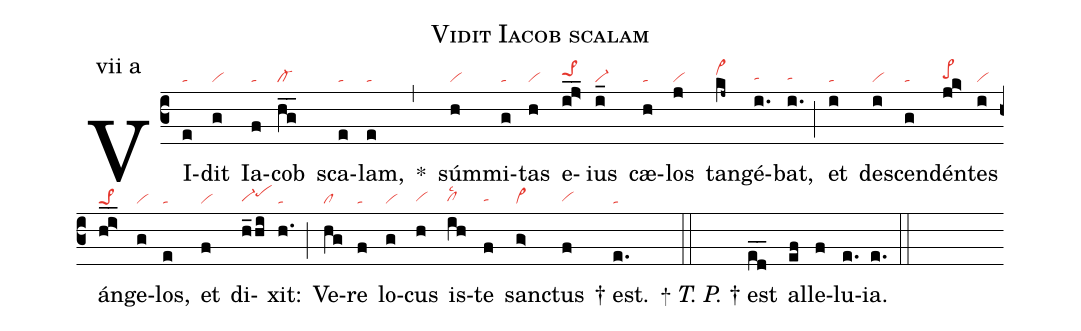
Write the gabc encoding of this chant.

name: Vidit Iacob scalam;
annotation: vii a;
mode: 7;
nabc-lines: 1;
%%
(c3)
VI(e|ta)dit(g|vi) Ia(f|ta)cob(hg__|cl-) sca(e|ta)lam,(e|ta) *(,)
súm(h|vi)mi(g|ta)tas(h|vi) e(i_j>_|pe>1hi)ius(i_|vi-) cæ(h|ta)los(j|vi) tan(kj~|vi>hi)gé(i.|tahg)bat,(i.|tahg) (;)
et(i|ta) de(i|vi)scen(g|ta)dén(jk>|pe>hh)tes(i|vi) án(h_i>_|pe>1)ge(g|vi)los,(e|ta) et(f|vi) di(h_hi|vi-hgpehi)xit:(h.|ta) (;)
Ve(hg|cl)re(f|ta) lo(g|vi)cus(h|vihg) is(ih|clhglsc2)te(f|tahg) san(g>|vi>)ctus(f|vihg) † est.(e.|ta) (::)
+ <i>T. P.</i> † est(ed__) al(ef)le(f)lu(e.)ia.(e.) (::)
